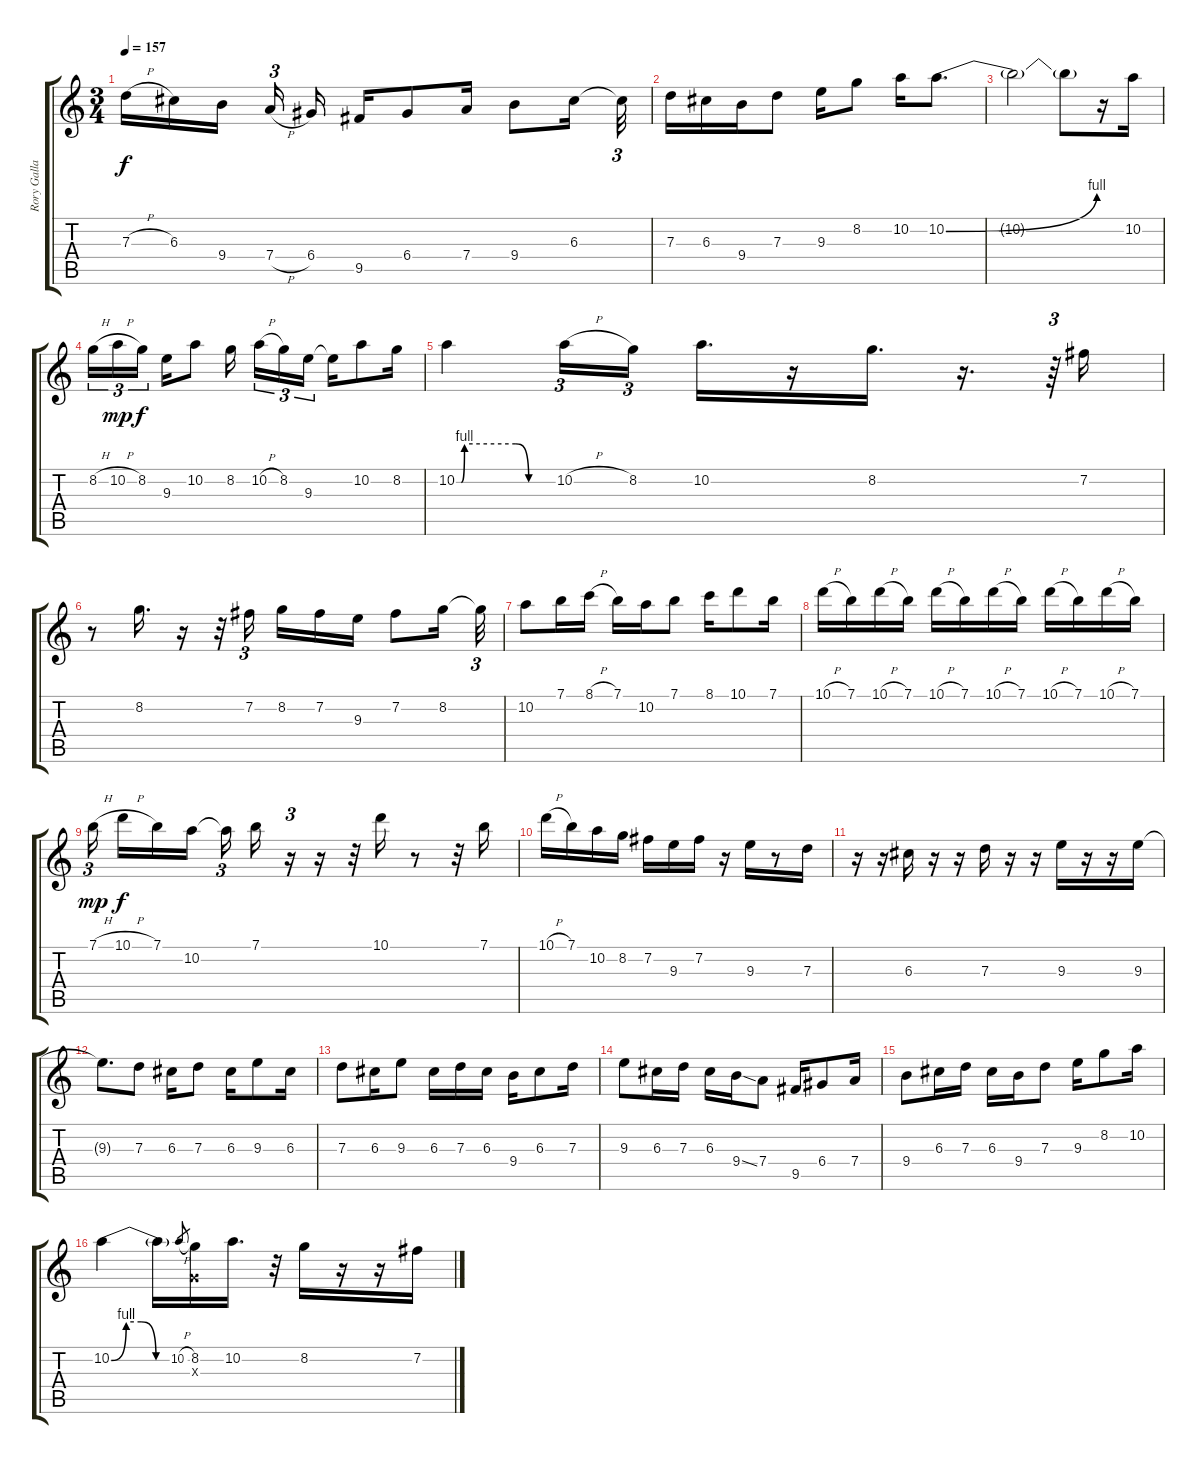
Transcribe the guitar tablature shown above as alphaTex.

\track ("Rory Gallagher" "Rory Galla") {instrument overdrivenguitar}
\staff {score tabs}
\tuning (E4 B3 G3 D3 A2 E2) {hide}
\ts (3 4)
\tempo 157
\clef g2
\ks c
7.3{h}.16{dy f} 6.3.16 9.4.16{beam splitsecondary} 7.4{h}.16{tu (3 2)} 6.4.16 9.5.16 6.4.8 7.4.16 9.4.8 6.3.16 6.3{t}.32{tu (3 2)} |
7.3.16 6.3.16 9.4.16 7.3.8 9.3.16 8.2.8 10.2.16 10.2{be (bend 0 0 60 4)}.8{d} |
10.2{t}.2 10.2{t}.8 r.16 10.2.16 |
8.2{h}.16{tu (3 2)} 10.2{h}.16{tu (3 2) dy mp} 8.2.16{tu (3 2) dy f beam splitsecondary} 9.3.16 10.2.8 8.2.16{beam splitsecondary} 10.2{h}.16{tu (3 2)} 8.2.16{tu (3 2)} 9.3.16{tu (3 2)} 9.3{t}.16 10.2.8 8.2.16 |
10.2{be (custom 0 0 3 0 5 4 37 4 45 0 60 0)}.4 10.2{h}.16{tu (3 2)} 8.2.16{tu (3 2) beam splitsecondary} 10.2.16{d} r.16 8.2.16{d} r.16{d} r.64{tu (3 2)} 7.2.16 |
r.8 8.2.16{d} r.16 r.32 7.2.16{tu (3 2) beam splitsecondary} 8.2.16 7.2.16 9.3.16 7.2.8 8.2.16 8.2{t}.32{tu (3 2)} |
10.2.8 7.1.16 8.1{h}.16 7.1.16 10.2.16 7.1.8 8.1.16 10.1.8 7.1.16 |
10.1{h}.16 7.1.16 10.1{h}.16 7.1.16 10.1{h}.16 7.1.16 10.1{h}.16 7.1.16 10.1{h}.16 7.1.16 10.1{h}.16 7.1.16 |
7.1{h}.16{tu (3 2) dy mp beam splitsecondary} 10.1{h}.16{dy f} 7.1.16 10.2.16{beam splitsecondary} 10.2{t}.16{tu (3 2)} 7.1.16 r.16{tu (3 2)} r.16 r.32 10.1.16 r.8 r.32 7.1.16 |
10.1{h}.16 7.1.16 10.2.16 8.2.16 7.2.16 9.3.16 7.2.16 r.16 9.3.16 r.8 7.3.16 |
r.16 r.16 6.3.16 r.16 r.16 7.3.16 r.16 r.16 9.3.16 r.16 r.16 9.3.16 |
9.3{t}.8{d} 7.3.8 6.3.16 7.3.8 6.3.16 9.3.8 6.3.16 |
7.3.8 6.3.16 9.3.8 6.3.16 7.3.16 6.3.16 9.4.16 6.3.8 7.3.16 |
9.3.8 6.3.16 7.3.16 6.3.16 9.4{ss}.16 7.4.8 9.5.16 6.4.8 7.4.16 |
9.4.8 6.3.16 7.3.16 6.3.16 9.4.16 7.3.8 9.3.16 8.2.8 10.2.16 |
10.2{be (custom 0 0 15 4 30 4 45 0 60 0)}.4 10.2{t}.16 10.2{h}.8{gr} (8.2 0.3{x}).16 10.2.16{d} r.32 8.2.16 r.16 r.16 7.2.16
